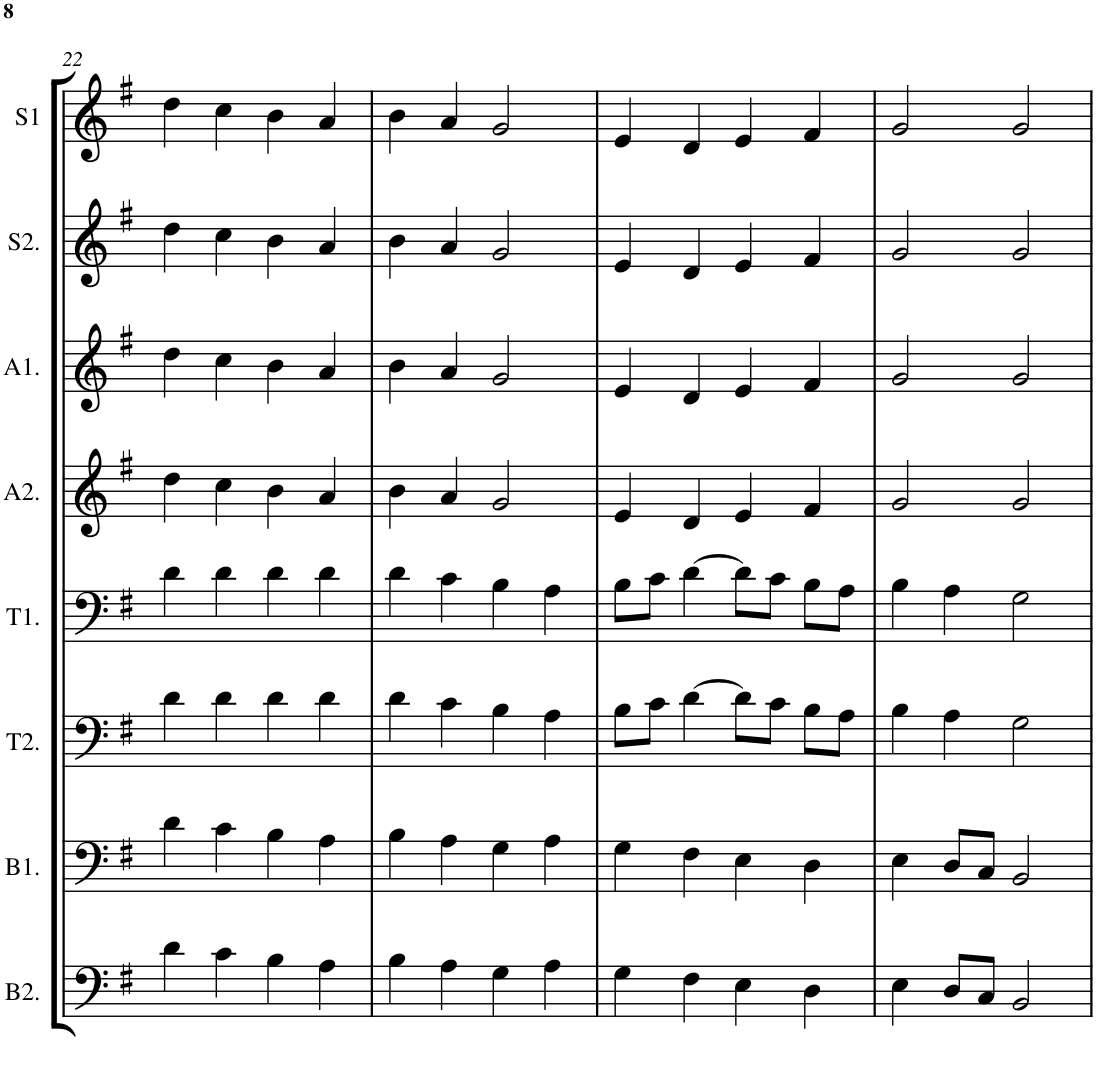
**kern	**kern	**kern	**kern	**kern	**kern	**kern	**kern
*part8	*part7	*part6	*part5	*part4	*part3	*part2	*part1
*staff8	*staff7	*staff6	*staff5	*staff4	*staff3	*staff2	*staff1
*I"Bass 2	*I"Bass 1	*I"Ten. 2	*I"Ten. 1	*I"Alto 2	*I"Alto 1	*I"Sop. 2	*I"Sop. 1
*I'B2.	*I'B1.	*I'T2.	*I'T1.	*I'A2.	*I'A1.	*I'S2.	*I'S1
!!LO:PB:g=z
*clefF4	*clefF4	*clefF4	*clefF4	*clefG2	*clefG2	*clefG2	*clefG2
*k[f#]	*k[f#]	*k[f#]	*k[f#]	*k[f#]	*k[f#]	*k[f#]	*k[f#]
*G:	*G:	*G:	*G:	*G:	*G:	*G:	*G:
*M4/4	*M4/4	*M4/4	*M4/4	*M4/4	*M4/4	*M4/4	*M4/4
=22	=22	=22	=22	=22	=22	=22	=22
4d\	4d\	4d\	4d\	4dd\	4dd\	4dd\	4dd\
4c\	4c\	4d\	4d\	4cc\	4cc\	4cc\	4cc\
4B\	4B\	4d\	4d\	4b\	4b\	4b\	4b\
4A\	4A\	4d\	4d\	4a/	4a/	4a/	4a/
=23	=23	=23	=23	=23	=23	=23	=23
4B\	4B\	4d\	4d\	4b\	4b\	4b\	4b\
4A\	4A\	4c\	4c\	4a/	4a/	4a/	4a/
4G\	4G\	4B\	4B\	2g/	2g/	2g/	2g/
4A\	4A\	4A\	4A\	.	.	.	.
=24	=24	=24	=24	=24	=24	=24	=24
4G\	4G\	8B\L	8B\L	4e/	4e/	4e/	4e/
.	.	8c\J	8c\J	.	.	.	.
4F#\	4F#\	[4d\	[4d\	4d/	4d/	4d/	4d/
4E\	4E\	8d\L]	8d\L]	4e/	4e/	4e/	4e/
.	.	8c\J	8c\J	.	.	.	.
4D\	4D\	8B\L	8B\L	4f#/	4f#/	4f#/	4f#/
.	.	8A\J	8A\J	.	.	.	.
=25	=25	=25	=25	=25	=25	=25	=25
4E\	4E\	4B\	4B\	2g/	2g/	2g/	2g/
8D/L	8D/L	4A\	4A\	.	.	.	.
8C/J	8C/J	.	.	.	.	.	.
2BB/	2BB/	2G\	2G\	2g/	2g/	2g/	2g/
=	=	=	=	=	=	=	=
*-	*-	*-	*-	*-	*-	*-	*-
